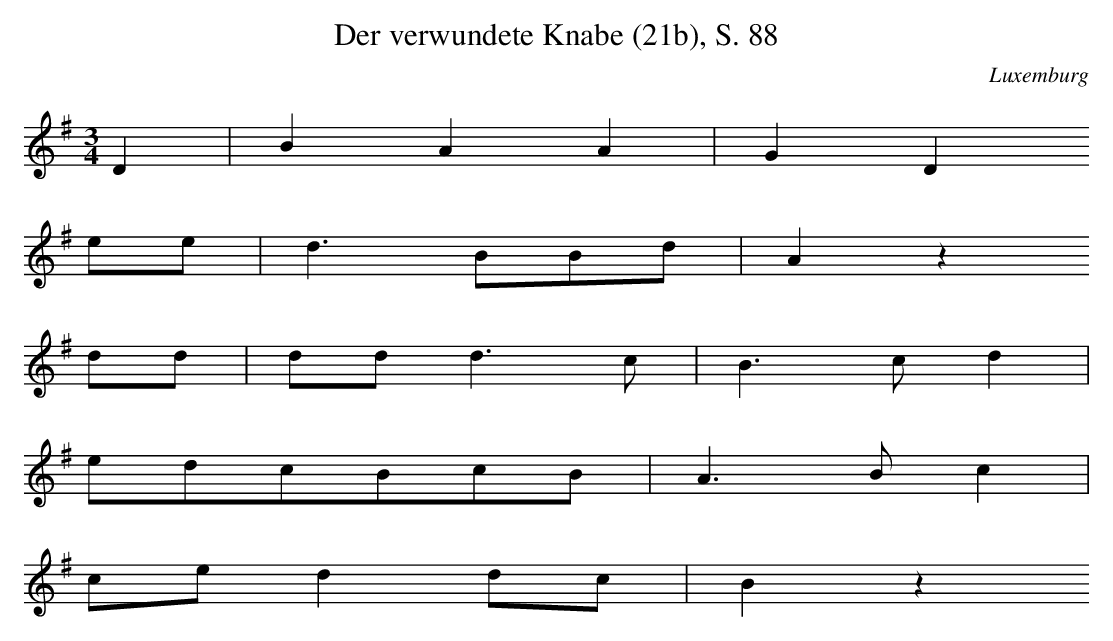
X:1
T: Der verwundete Knabe (21b), S. 88
O: Luxemburg
M: 3/4
L: 1/8
K: G
D2 | B2A2A2 | G2D2
ee | d3BBd | A2z2
dd | ddd3c | B3cd2 |
edcBcB | A3Bc2 |
ced2dc | B2z2
